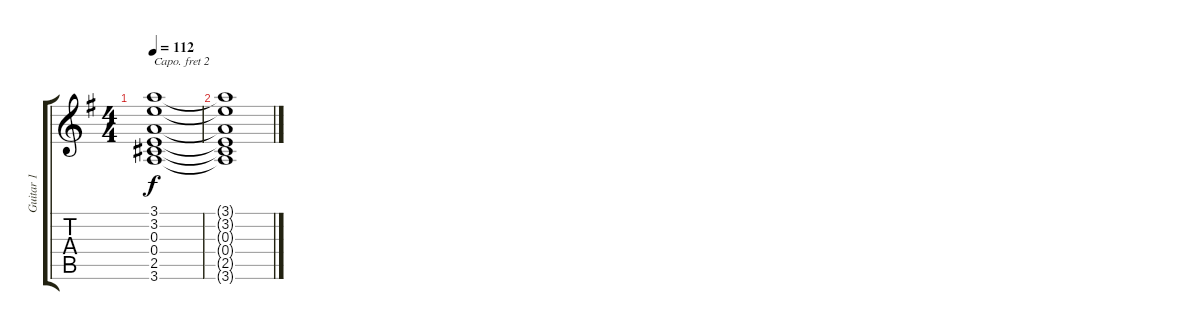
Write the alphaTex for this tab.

\track ("Guitar 1" "Guitar 1") {instrument acousticguitarnylon}
\staff {score tabs}
\capo 2
\tuning (E4 B3 G3 D3 A2 E2) {hide}
\ts (4 4)
\tempo 112
\clef g2
\ks g
(3.1{t} 3.2{t} 0.3{t} 0.4{t} 2.5{t} 3.6{t}).1{dy f} |
(3.1{t} 3.2{t} 0.3{t} 0.4{t} 2.5{t} 3.6{t}).1
